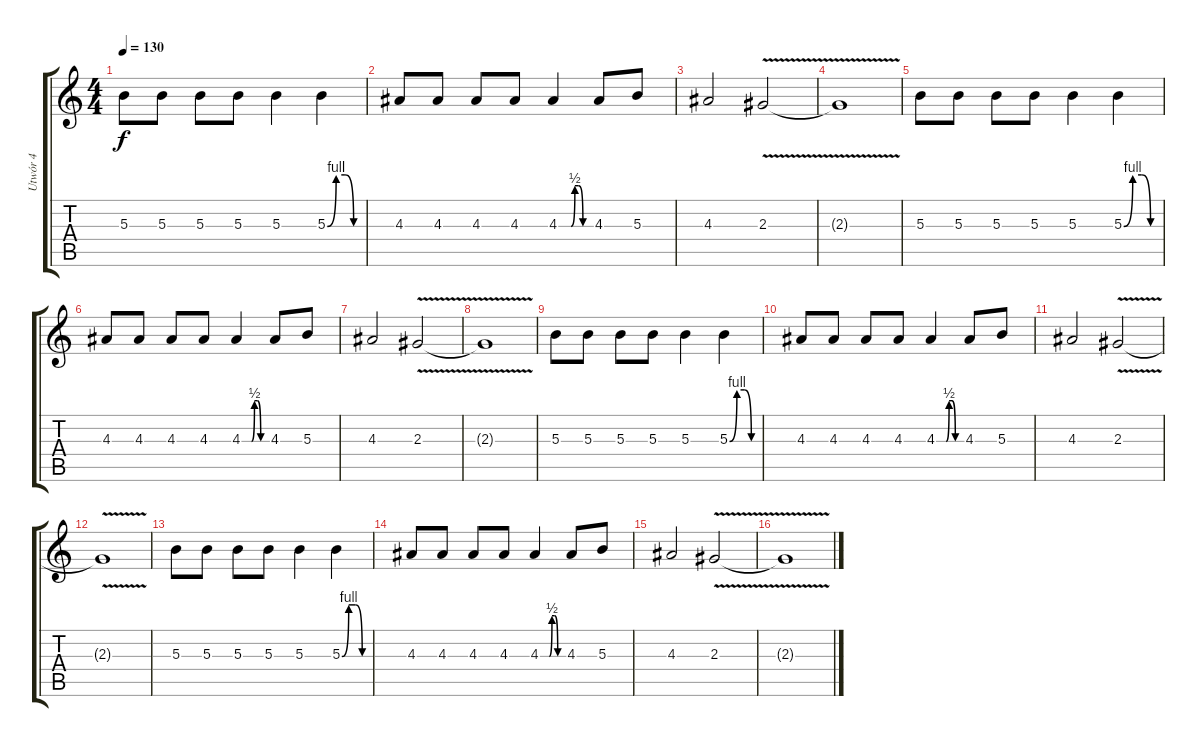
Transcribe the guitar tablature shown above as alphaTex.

\track ("Utwór 4" "Utwór 4") {instrument distortionguitar}
\staff {score tabs}
\tuning (Eb4 Bb3 Gb3 Db3 Ab2 Eb2) {hide}
\ts (4 4)
\tempo 130
\clef g2
\ks c
5.3.8{dy f} 5.3.8 5.3.8 5.3.8 5.3.4 5.3{be (custom 0 0 15 4 30 4 45 0 60 0)}.4 |
4.3.8 4.3.8 4.3.8 4.3.8 4.3{be (custom 0 0 15 0 18 0 23 0 30 2 37 2 45 0 60 0)}.4 4.3.8 5.3.8 |
4.3.2 2.3{v}.2 |
2.3{t}.1 |
5.3.8 5.3.8 5.3.8 5.3.8 5.3.4 5.3{be (custom 0 0 15 4 30 4 45 0 60 0)}.4 |
4.3.8 4.3.8 4.3.8 4.3.8 4.3{be (custom 0 0 15 0 18 0 23 0 30 2 37 2 45 0 60 0)}.4 4.3.8 5.3.8 |
4.3.2 2.3{v}.2 |
2.3{t}.1 |
5.3.8 5.3.8 5.3.8 5.3.8 5.3.4 5.3{be (custom 0 0 15 4 30 4 45 0 60 0)}.4 |
4.3.8 4.3.8 4.3.8 4.3.8 4.3{be (custom 0 0 15 0 18 0 23 0 30 2 37 2 45 0 60 0)}.4 4.3.8 5.3.8 |
4.3.2 2.3{v}.2 |
2.3{t}.1 |
5.3.8 5.3.8 5.3.8 5.3.8 5.3.4 5.3{be (custom 0 0 15 4 30 4 45 0 60 0)}.4 |
4.3.8 4.3.8 4.3.8 4.3.8 4.3{be (custom 0 0 15 0 18 0 23 0 30 2 37 2 45 0 60 0)}.4 4.3.8 5.3.8 |
4.3.2 2.3{v}.2 |
2.3{t}.1
